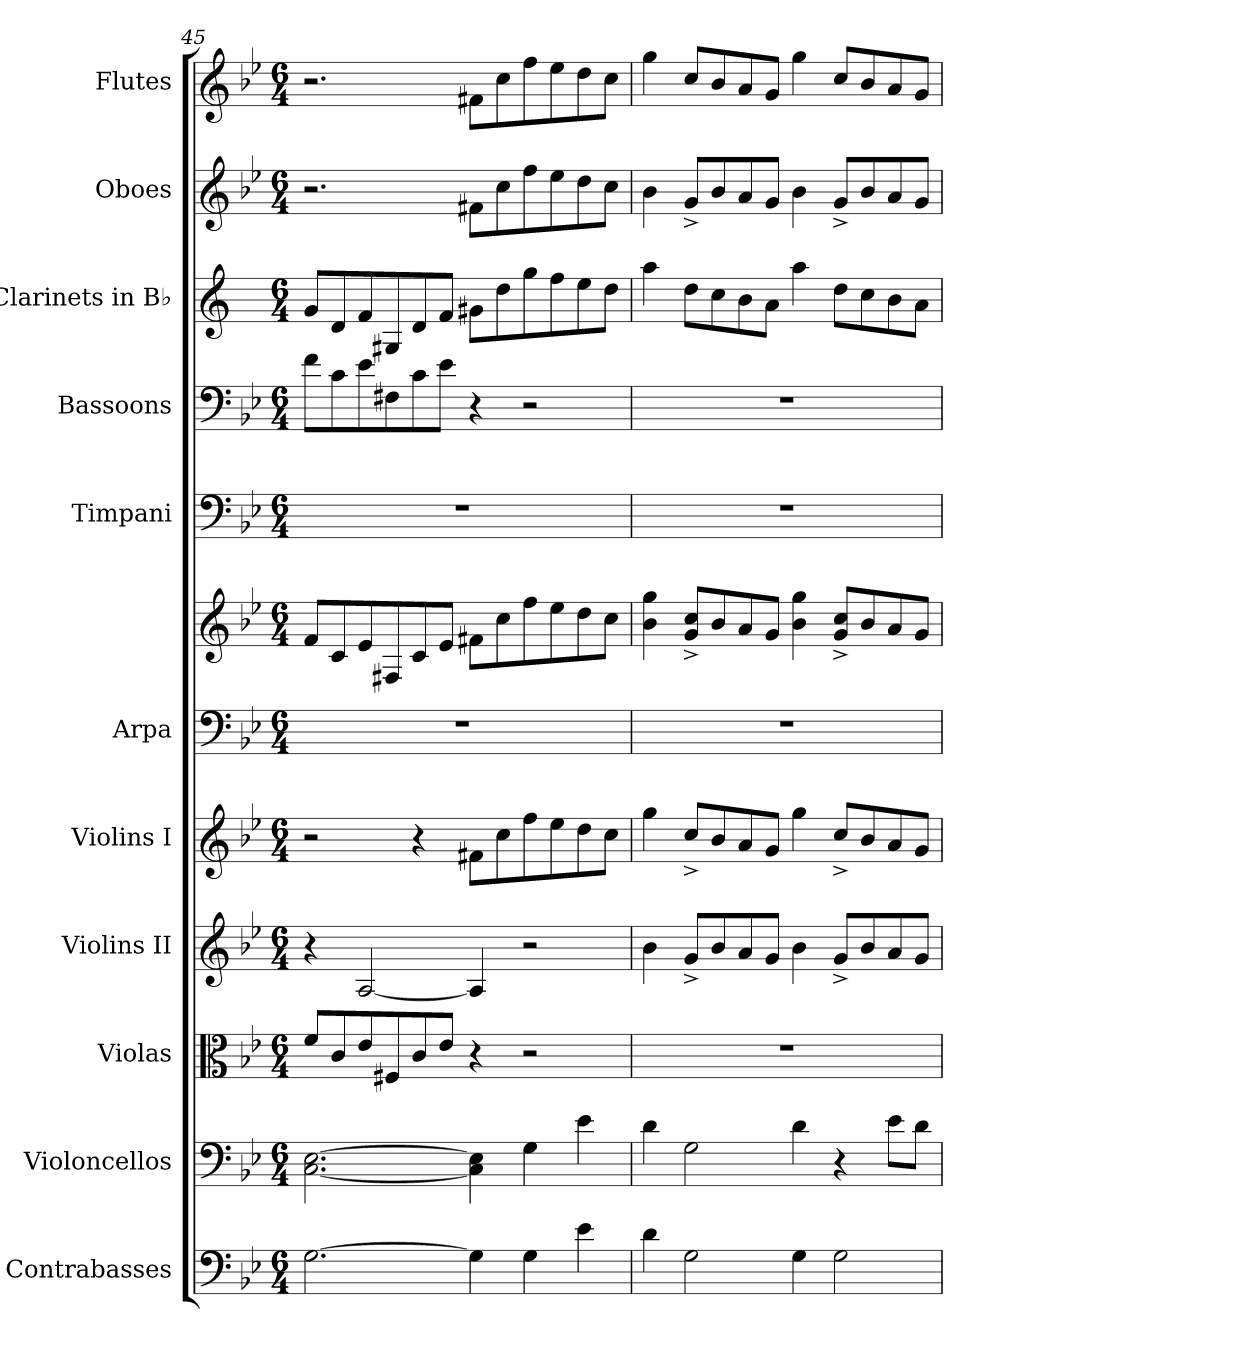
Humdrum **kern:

**kern	**kern	**kern	**kern	**kern	**kern	**kern	**kern	**kern	**kern	**kern	**kern
*part11	*part10	*part9	*part8	*part7	*part6	*part6	*part5	*part4	*part3	*part2	*part1
*staff12	*staff11	*staff10	*staff9	*staff8	*staff7	*staff6	*staff5	*staff4	*staff3	*staff2	*staff1
*I"Contrabasses	*I"Violoncellos	*I"Violas	*I"Violins II	*I"Violins I	*I"Arpa	*	*I"Timpani	*I"Bassoons	*I"Clarinets in B♭	*I"Oboes	*I"Flutes
*I'Cb.	*I'Vc.	*I'Vla.	*I'Vln. II	*I'Vln. I	*I'Arp.	*	*I'Timp.	*I'Bsn.	*	*I'Ob.	*I'Fl.
!!LO:PB:g=z
*clefF4	*clefF4	*clefC3	*clefG2	*clefG2	*clefF4	*clefG2	*clefF4	*clefF4	*clefG2	*clefG2	*clefG2
*ITrd7c12	*	*	*	*	*	*	*	*	*ITrd1c2	*	*
*k[b-e-]	*k[b-e-]	*k[b-e-]	*k[b-e-]	*k[b-e-]	*k[b-e-]	*k[b-e-]	*k[b-e-]	*k[b-e-]	*k[b-e-]	*k[b-e-]	*k[b-e-]
*M6/4	*M6/4	*M6/4	*M6/4	*M6/4	*M6/4	*M6/4	*M6/4	*M6/4	*M6/4	*M6/4	*M6/4
*MM80	*MM80	*MM80	*MM80	*MM80	*MM80	*MM80	*MM80	*MM80	*MM80	*MM80	*MM80
=45	=45	=45	=45	=45	=45	=45	=45	=45	=45	=45	=45
[2.GG\	[2.C\ [2.E-\	8f/L	4r	2r	1.r	8f/L	1.r	8f\L	8f/L	2.r	2.r
.	.	8c/	.	.	.	8c/	.	8c\	8c/	.	.
.	.	8e-/	[2A/	.	.	8e-/	.	8e-\	8e-/	.	.
.	.	8F#X/	.	.	.	8F#X/	.	8F#X\	8F#X/	.	.
.	.	8c/	.	4r	.	8c/	.	8c\	8c/	.	.
.	.	8e-/J	.	.	.	8e-/J	.	8e-\J	8e-/J	.	.
4GG\]	4C\] 4E-\]	4r	4A/]	8f#X\L	.	8f#X\L	.	4r	8f#X\L	8f#X\L	8f#X\L
.	.	.	.	8cc\	.	8cc\	.	.	8cc\	8cc\	8cc\
4GG\	4G\	2r	2r	8ff\	.	8ff\	.	2r	8ff\	8ff\	8ff\
.	.	.	.	8ee-\	.	8ee-\	.	.	8ee-\	8ee-\	8ee-\
4E-\	4e-\	.	.	8dd\	.	8dd\	.	.	8dd\	8dd\	8dd\
.	.	.	.	8cc\J	.	8cc\J	.	.	8cc\J	8cc\J	8cc\J
=46	=46	=46	=46	=46	=46	=46	=46	=46	=46	=46	=46
*	*	*	*	*	*	*	*	*	*	*	*MM80
4D\	4d\	1.r	4b-\	4gg\	1.r	4b-\ 4gg\	1.r	1.r	4gg\	4b-\	4gg\
2GG\	2G\	.	8g^/L	8cc^/L	.	8g/^ 8cc/^L	.	.	8cc\L	8g^/L	8cc/L
.	.	.	8b-/	8b-/	.	8b-/	.	.	8b-\	8b-/	8b-/
.	.	.	8a/	8a/	.	8a/	.	.	8a\	8a/	8a/
.	.	.	8g/J	8g/J	.	8g/J	.	.	8g\J	8g/J	8g/J
4GG\	4d\	.	4b-\	4gg\	.	4b-\ 4gg\	.	.	4gg\	4b-\	4gg\
2GG\	4r	.	8g^/L	8cc^/L	.	8g/^ 8cc/^L	.	.	8cc\L	8g^/L	8cc/L
.	.	.	8b-/	8b-/	.	8b-/	.	.	8b-\	8b-/	8b-/
.	8e-\L	.	8a/	8a/	.	8a/	.	.	8a\	8a/	8a/
.	8d\J	.	8g/J	8g/J	.	8g/J	.	.	8g\J	8g/J	8g/J
=	=	=	=	=	=	=	=	=	=	=	=
*-	*-	*-	*-	*-	*-	*-	*-	*-	*-	*-	*-
